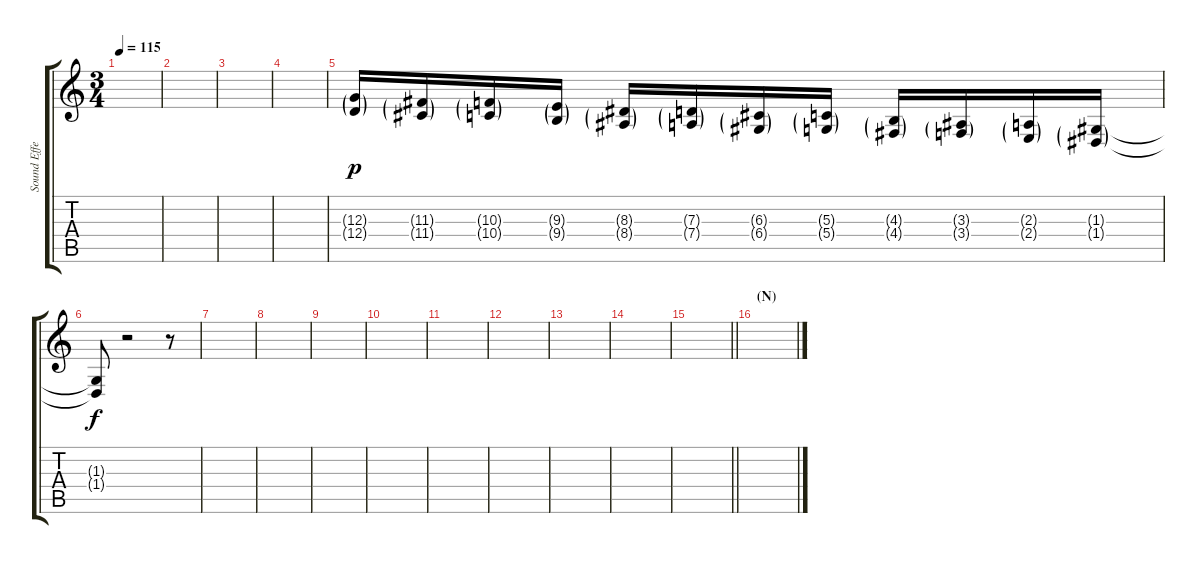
\track ("Sound Effects" "Sound Effe") {instrument reversecymbal}
\staff {score tabs}
\tuning (E4 B3 G3 D3 A2 E2) {hide}
\ts (3 4)
\tempo 115
\clef g2
\ks c
|
|
|
|
(12.3{g} 12.4{g}).16{dy p volume 10 balance 16 instrument guitarfretnoise} (11.3{g} 11.4{g}).16 (10.3{g} 10.4{g}).16 (9.3{g} 9.4{g}).16 (8.3{g} 8.4{g}).16 (7.3{g} 7.4{g}).16 (6.3{g} 6.4{g}).16 (5.3{g} 5.4{g}).16 (4.3{g} 4.4{g}).16 (3.3{g} 3.4{g}).16 (2.3{g} 2.4{g}).16 (1.3{g} 1.4{g}).16 |
(1.3{t} 1.4{t}).8{dy f} r.2 r.8 |
|
|
|
|
|
|
|
|
\barLineRight lightlight
|
\section ("" "(N)")
